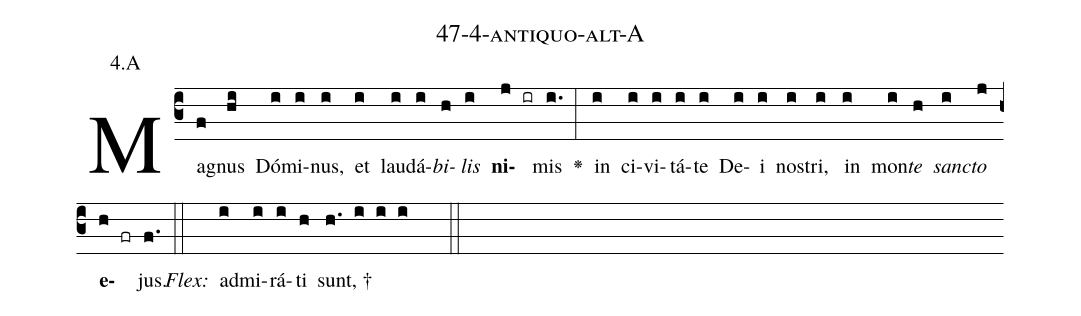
name: 47-4-antiquo-alt-A;
annotation: 4.A;
%%
(c3)Ma(f)gnus(hi) Dó(i)mi(i)nus,(i) et(i) lau(i)dá(i)<i>bi</i>(h)<i>lis</i>(i) <b>ni</b>(j ir)mis(i.) <v>\greheightstar</v>(:) in(i) ci(i)vi(i)tá(i)te(i) De(i)i(i) nos(i)tri,(i) in(i) mon(i)<i>te</i>(h) <i>sanc</i>(i)<i>to</i>(j) <b>e</b>(h fr)jus.(f.) (::)
<i>Flex:</i>()  ad(i)mi(i)rá(i)ti(h) sunt, †(h. i i i  ::)

%E(i) u(h) o(i) u(j) a(h) e.(f.) (::)
